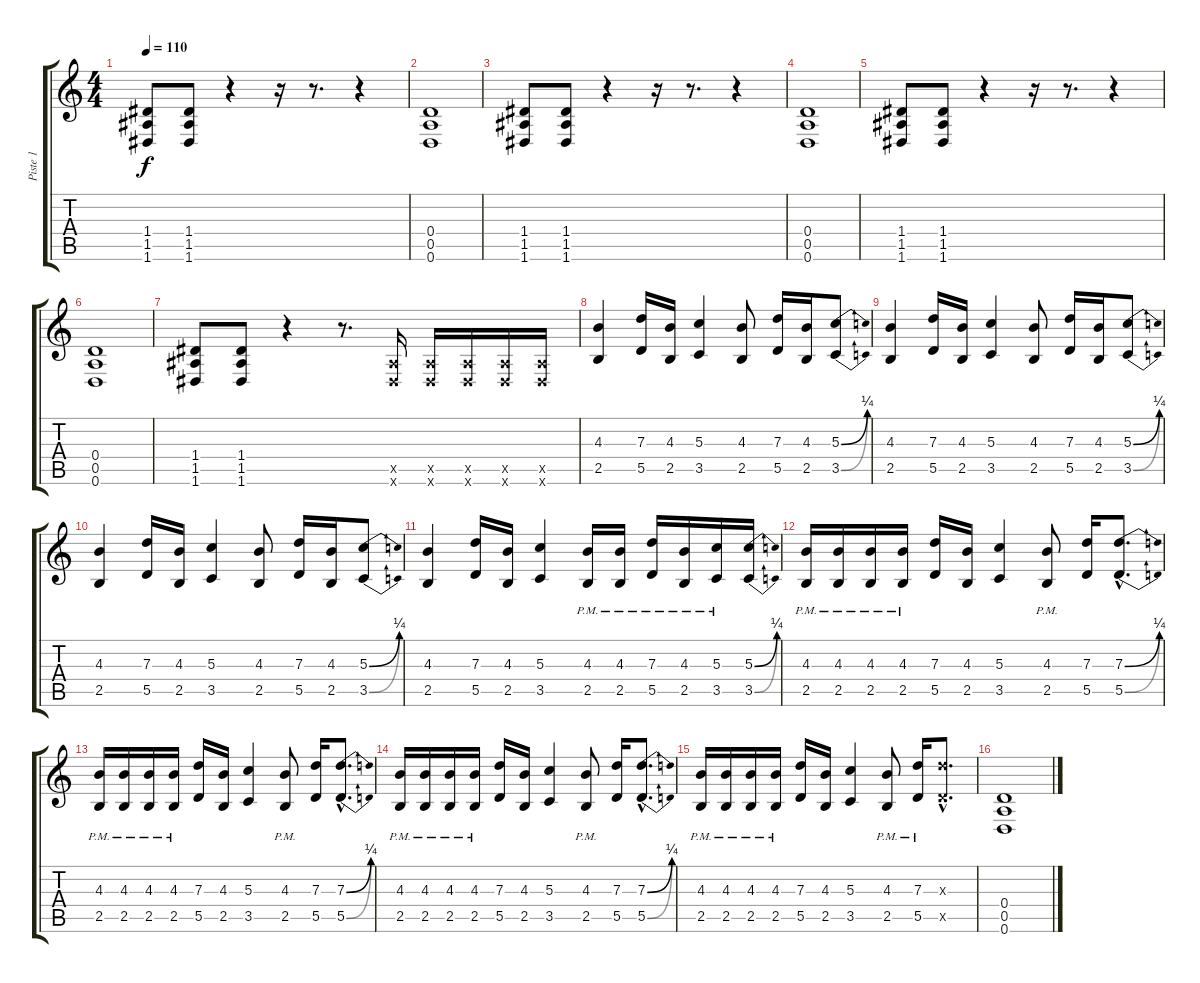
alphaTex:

\track ("Piste 1" "Piste 1") {instrument distortionguitar}
\staff {score tabs}
\tuning (E4 B3 G3 D3 A2 D2) {hide}
\ts (4 4)
\tempo 110
\clef g2
\ks c
(1.4 1.5 1.6).8{dy f} (1.4 1.5 1.6).8 r.4 r.16 r.8{d} r.4 |
(0.4 0.5 0.6).1 |
(1.4 1.5 1.6).8 (1.4 1.5 1.6).8 r.4 r.16 r.8{d} r.4 |
(0.4 0.5 0.6).1 |
(1.4 1.5 1.6).8 (1.4 1.5 1.6).8 r.4 r.16 r.8{d} r.4 |
(0.4 0.5 0.6).1 |
(1.4 1.5 1.6).8 (1.4 1.5 1.6).8 r.4 r.8{d} (1.5{x} 1.6{x}).16 (1.5{x} 1.6{x}).16 (1.5{x} 1.6{x}).16 (1.5{x} 1.6{x}).16 (1.5{x} 1.6{x}).16 |
(4.3 2.5).4 (7.3 5.5).16 (4.3 2.5).16 (5.3 3.5).4 (4.3 2.5).8 (7.3 5.5).16 (4.3 2.5).16 (5.3{be (bend 0 0 60 1)} 3.5{be (bend 0 0 60 1)}).8 |
(4.3 2.5).4 (7.3 5.5).16 (4.3 2.5).16 (5.3 3.5).4 (4.3 2.5).8 (7.3 5.5).16 (4.3 2.5).16 (5.3{be (bend 0 0 60 1)} 3.5{be (bend 0 0 60 1)}).8 |
(4.3 2.5).4 (7.3 5.5).16 (4.3 2.5).16 (5.3 3.5).4 (4.3 2.5).8 (7.3 5.5).16 (4.3 2.5).16 (5.3{be (bend 0 0 60 1)} 3.5{be (bend 0 0 60 1)}).8 |
(4.3 2.5).4 (7.3 5.5).16 (4.3 2.5).16 (5.3 3.5).4 (4.3{pm} 2.5{pm}).16 (4.3{pm} 2.5{pm}).16 (7.3{pm} 5.5{pm}).16 (4.3{pm} 2.5{pm}).16 (5.3{pm} 3.5{pm}).16 (5.3{be (bend 0 0 60 1)} 3.5{be (bend 0 0 60 1)}).16 |
(4.3{pm} 2.5{pm}).16 (4.3{pm} 2.5{pm}).16 (4.3{pm} 2.5{pm}).16 (4.3{pm} 2.5{pm}).16 (7.3 5.5).16 (4.3 2.5).16 (5.3 3.5).4 (4.3{pm} 2.5{pm}).8 (7.3 5.5).16 (7.3{be (bend 0 0 60 1) hac} 5.5{be (bend 0 0 60 1) hac}).8{d} |
(4.3{pm} 2.5{pm}).16 (4.3{pm} 2.5{pm}).16 (4.3{pm} 2.5{pm}).16 (4.3{pm} 2.5{pm}).16 (7.3 5.5).16 (4.3 2.5).16 (5.3 3.5).4 (4.3{pm} 2.5{pm}).8 (7.3 5.5).16 (7.3{be (bend 0 0 60 1) hac} 5.5{be (bend 0 0 60 1) hac}).8{d} |
(4.3{pm} 2.5{pm}).16 (4.3{pm} 2.5{pm}).16 (4.3{pm} 2.5{pm}).16 (4.3{pm} 2.5{pm}).16 (7.3 5.5).16 (4.3 2.5).16 (5.3 3.5).4 (4.3{pm} 2.5{pm}).8 (7.3 5.5).16 (7.3{be (bend 0 0 60 1) hac} 5.5{be (bend 0 0 60 1) hac}).8{d} |
(4.3{pm} 2.5{pm}).16 (4.3{pm} 2.5{pm}).16 (4.3{pm} 2.5{pm}).16 (4.3{pm} 2.5{pm}).16 (7.3 5.5).16 (4.3 2.5).16 (5.3 3.5).4 (4.3{pm} 2.5{pm}).8 (7.3{pm} 5.5{pm}).16 (7.3{hac x} 5.5{hac x}).8{d} |
(0.4 0.5 0.6).1
